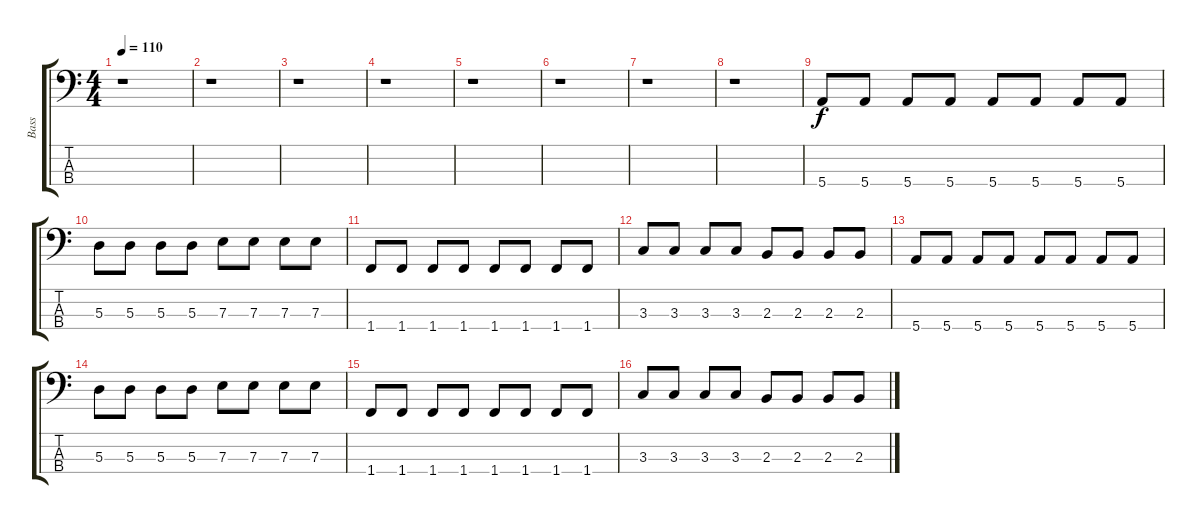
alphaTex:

\track ("Bass" "Bass") {instrument electricbassfinger}
\staff {score tabs}
\tuning (G2 D2 A1 E1) {hide}
\ts (4 4)
\tempo 110
\clef f4
\ks c
r.1{dy f instrument electricbassfinger} |
r.1 |
r.1 |
r.1 |
r.1 |
r.1 |
r.1 |
r.1 |
5.4.8 5.4.8 5.4.8 5.4.8 5.4.8 5.4.8 5.4.8 5.4.8 |
5.3.8 5.3.8 5.3.8 5.3.8 7.3.8 7.3.8 7.3.8 7.3.8 |
1.4.8 1.4.8 1.4.8 1.4.8 1.4.8 1.4.8 1.4.8 1.4.8 |
3.3.8 3.3.8 3.3.8 3.3.8 2.3.8 2.3.8 2.3.8 2.3.8 |
5.4.8 5.4.8 5.4.8 5.4.8 5.4.8 5.4.8 5.4.8 5.4.8 |
5.3.8 5.3.8 5.3.8 5.3.8 7.3.8 7.3.8 7.3.8 7.3.8 |
1.4.8 1.4.8 1.4.8 1.4.8 1.4.8 1.4.8 1.4.8 1.4.8 |
3.3.8 3.3.8 3.3.8 3.3.8 2.3.8 2.3.8 2.3.8 2.3.8
